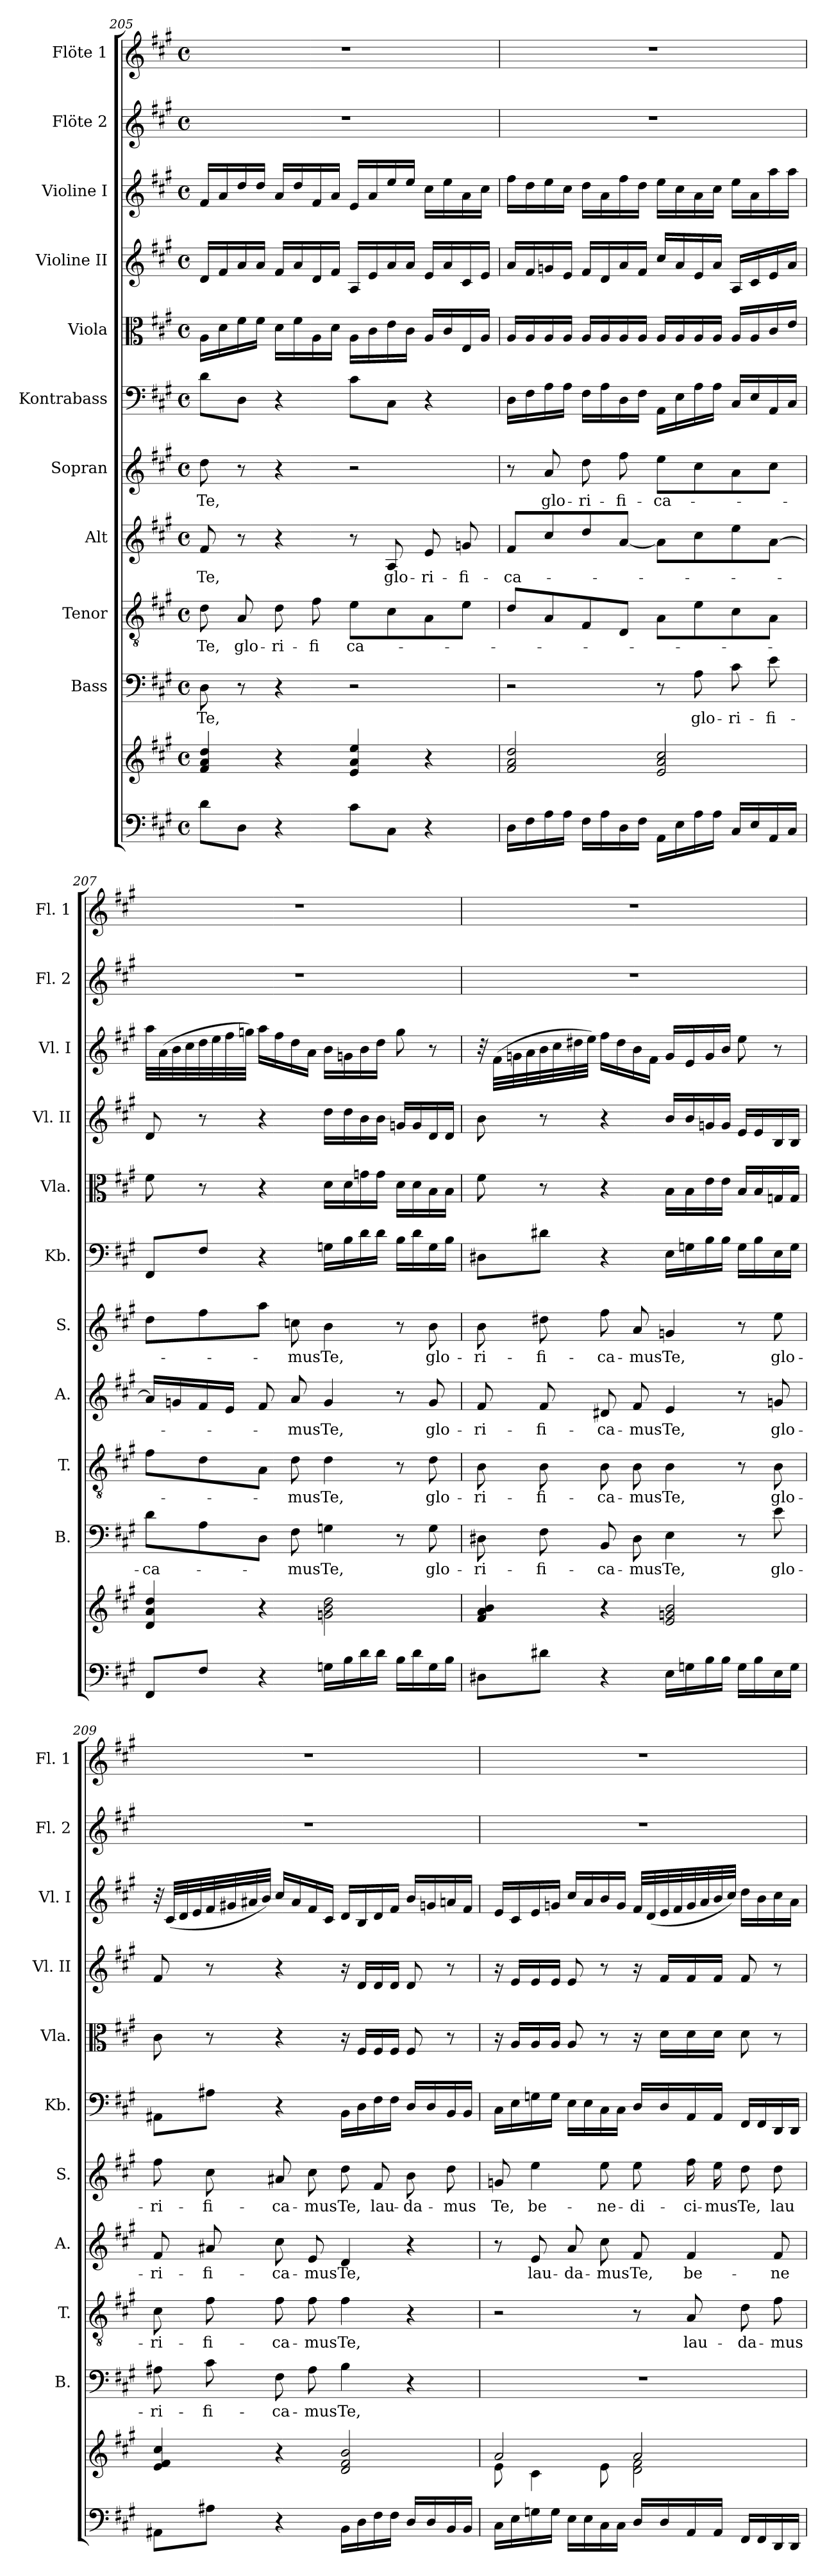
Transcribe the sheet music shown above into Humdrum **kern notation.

**kern	**kern	**kern	**text	**kern	**text	**kern	**text	**kern	**text	**kern	**kern	**kern	**kern	**kern	**kern
*part11	*part11	*part10	*part10	*part9	*part9	*part8	*part8	*part7	*part7	*part6	*part5	*part4	*part3	*part2	*part1
*staff12	*staff11	*staff10	*staff10	*staff9	*staff9	*staff8	*staff8	*staff7	*staff7	*staff6	*staff5	*staff4	*staff3	*staff2	*staff1
*	*	*I"Bass	*	*I"Tenor	*	*I"Alt	*	*I"Sopran	*	*I"Kontrabass	*I"Viola	*I"Violine II	*I"Violine I	*I"Flöte 2	*I"Flöte 1
*	*	*I'B.	*	*I'T.	*	*I'A.	*	*I'S.	*	*I'Kb.	*I'Vla.	*I'Vl. II	*I'Vl. I	*I'Fl. 2	*I'Fl. 1
*clefF4	*clefG2	*clefF4	*	*clefGv2	*	*clefG2	*	*clefG2	*	*clefF4	*clefC3	*clefG2	*clefG2	*clefG2	*clefG2
*	*	*	*	*	*	*	*	*	*	*ITrd7c12	*	*	*	*	*
*k[f#c#g#]	*k[f#c#g#]	*k[f#c#g#]	*	*k[f#c#g#]	*	*k[f#c#g#]	*	*k[f#c#g#]	*	*k[f#c#g#]	*k[f#c#g#]	*k[f#c#g#]	*k[f#c#g#]	*k[f#c#g#]	*k[f#c#g#]
*A:	*A:	*A:	*	*A:	*	*A:	*	*A:	*	*A:	*A:	*A:	*A:	*A:	*A:
*M4/4	*M4/4	*M4/4	*	*M4/4	*	*M4/4	*	*M4/4	*	*M4/4	*M4/4	*M4/4	*M4/4	*M4/4	*M4/4
*met(c)	*met(c)	*met(c)	*	*met(c)	*	*met(c)	*	*met(c)	*	*met(c)	*met(c)	*met(c)	*met(c)	*met(c)	*met(c)
=205	=205	=205	=205	=205	=205	=205	=205	=205	=205	=205	=205	=205	=205	=205	=205
!	!	!	!LO:LY:b	!	!LO:LY:b	!	!LO:LY:b	!	!LO:LY:b	!	!	!	!	!	!
8d\L	4f#/ 4a/ 4dd/	8D\	Te,	8d\	Te,	8f#/	Te,	8dd\	Te,	8D\L	16A\LL	16d/LL	16f#/LL	1r	1r
.	.	.	.	.	.	.	.	.	.	.	16d\	16f#/	16a/	.	.
!	!	!	!	!	!LO:LY:b	!	!	!	!	!	!	!	!	!	!
8D\J	.	8r	.	8A/	glo-	8r	.	8r	.	8DD\J	16f#\	16a/	16dd/	.	.
.	.	.	.	.	.	.	.	.	.	.	16f#\JJ	16a/JJ	16dd/JJ	.	.
!	!	!	!	!	!LO:LY:b	!	!	!	!	!	!	!	!	!	!
4r	4r	4r	.	8d\	-ri-	4r	.	4r	.	4r	16d\LL	16f#/LL	16a/LL	.	.
.	.	.	.	.	.	.	.	.	.	.	16f#\	16a/	16dd/	.	.
!	!	!	!	!	!LO:LY:b	!	!	!	!	!	!	!	!	!	!
.	.	.	.	8f#\	-fi	.	.	.	.	.	16A\	16d/	16f#/	.	.
.	.	.	.	.	.	.	.	.	.	.	16d\JJ	16f#/JJ	16a/JJ	.	.
!	!	!	!	!	!LO:LY:b	!	!	!	!	!	!	!	!	!	!
8c#\L	4e/ 4a/ 4ee/	2r	.	8e\L	ca-	8r	.	2r	.	8C#\L	16A\LL	16A/LL	16e/LL	.	.
.	.	.	.	.	.	.	.	.	.	.	16c#\	16e/	16a/	.	.
!	!	!	!	!	!	!	!LO:LY:b	!	!	!	!	!	!	!	!
8C#\J	.	.	.	8c#\	.	8A/	glo-	.	.	8CC#\J	16e\	16a/	16ee/	.	.
.	.	.	.	.	.	.	.	.	.	.	16c#\JJ	16a/JJ	16ee/JJ	.	.
!	!	!	!	!	!	!	!LO:LY:b	!	!	!	!	!	!	!	!
4r	4r	.	.	8A\	.	8e/	-ri-	.	.	4r	16A/LL	16e/LL	16cc#\LL	.	.
.	.	.	.	.	.	.	.	.	.	.	16c#/	16a/	16ee\	.	.
!	!	!	!	!	!	!	!LO:LY:b	!	!	!	!	!	!	!	!
.	.	.	.	8e\J	.	8gn/	-fi-	.	.	.	16E/	16c#/	16a\	.	.
.	.	.	.	.	.	.	.	.	.	.	16A/JJ	16e/JJ	16cc#\JJ	.	.
=206	=206	=206	=206	=206	=206	=206	=206	=206	=206	=206	=206	=206	=206	=206	=206
!	!	!	!	!	!	!	!LO:LY:b	!	!	!	!	!	!	!	!
16D\LL	2f#/ 2a/ 2dd/	2r	.	8d/L	.	8f#/L	-ca-	8r	.	16DD\LL	16A/LL	16a/LL	16ff#\LL	1r	1r
16F#\	.	.	.	.	.	.	.	.	.	16FF#\	16A/	16f#/	16dd\	.	.
!	!	!	!	!	!	!	!	!	!LO:LY:b	!	!	!	!	!	!
16A\	.	.	.	8A/	.	8cc#/	.	8a/	glo-	16AA\	16A/	16gn/	16ee\	.	.
16A\JJ	.	.	.	.	.	.	.	.	.	16AA\JJ	16A/JJ	16e/JJ	16cc#\JJ	.	.
!	!	!	!	!	!	!	!	!	!LO:LY:b	!	!	!	!	!	!
16F#\LL	.	.	.	8F#/	.	8dd/	.	8dd\	-ri-	16FF#\LL	16A/LL	16f#/LL	16dd\LL	.	.
16A\	.	.	.	.	.	.	.	.	.	16AA\	16A/	16d/	16a\	.	.
!	!	!	!	!	!	!	!	!	!LO:LY:b	!	!	!	!	!	!
16D\	.	.	.	8D/J	.	[8a/J	.	8ff#\	-fi-	16DD\	16A/	16a/	16ff#\	.	.
16F#\JJ	.	.	.	.	.	.	.	.	.	16FF#\JJ	16A/JJ	16f#/JJ	16dd\JJ	.	.
!	!	!	!	!	!	!	!	!	!LO:LY:b	!	!	!	!	!	!
16AA\LL	2e/ 2a/ 2cc#/	8r	.	8A\L	.	8a\L]	.	8ee\L	-ca-	16AAA\LL	16A/LL	16cc#/LL	16ee\LL	.	.
16E\	.	.	.	.	.	.	.	.	.	16EE\	16A/	16a/	16cc#\	.	.
!	!	!	!LO:LY:b	!	!	!	!	!	!	!	!	!	!	!	!
16A\	.	8A\	glo-	8e\	.	8cc#\	.	8cc#\	.	16AA\	16A/	16e/	16a\	.	.
16A\JJ	.	.	.	.	.	.	.	.	.	16AA\JJ	16A/JJ	16a/JJ	16cc#\JJ	.	.
!	!	!	!LO:LY:b	!	!	!	!	!	!	!	!	!	!	!	!
16C#/LL	.	8c#\	-ri-	8c#\	.	8ee\	.	8a\	.	16CC#/LL	16A/LL	16A/LL	16ee\LL	.	.
16E/	.	.	.	.	.	.	.	.	.	16EE/	16A/	16c#/	16a\	.	.
!	!	!	!LO:LY:b	!	!	!	!	!	!	!	!	!	!	!	!
16AA/	.	8e\	-fi-	8A\J	.	[8a\J	.	8cc#\J	.	16AAA/	16c#/	16e/	16aa\	.	.
16C#/JJ	.	.	.	.	.	.	.	.	.	16CC#/JJ	16e/JJ	16a/JJ	16aa\JJ	.	.
!!LO:PB:g=z
=207	=207	=207	=207	=207	=207	=207	=207	=207	=207	=207	=207	=207	=207	=207	=207
!	!	!	!LO:LY:b	!	!	!	!	!	!	!	!	!	!	!	!
8FF#/L	4d/ 4a/ 4dd/	8d\L	-ca-	8f#\L	.	16a/LL]	.	8dd\L	.	8FFF#/L	8f#\	8d/	32aa\LLL	1r	1r
.	.	.	.	.	.	.	.	.	.	.	.	.	(>32a\	.	.
.	.	.	.	.	.	16gn/	.	.	.	.	.	.	32b\	.	.
.	.	.	.	.	.	.	.	.	.	.	.	.	32cc#\	.	.
8F#/J	.	8A\	.	8d\	.	16f#/	.	8ff#\	.	8FF#/J	8r	8r	32dd\	.	.
.	.	.	.	.	.	.	.	.	.	.	.	.	32ee\	.	.
.	.	.	.	.	.	16e/JJ	.	.	.	.	.	.	32ff#\	.	.
.	.	.	.	.	.	.	.	.	.	.	.	.	32ggn\JJJ)	.	.
4r	4r	8D\J	.	8A\J	.	8f#/	.	8aa\J	.	4r	4r	4r	16aa\LL	.	.
.	.	.	.	.	.	.	.	.	.	.	.	.	16ff#\	.	.
!	!	!	!LO:LY:b	!	!LO:LY:b	!	!LO:LY:b	!	!LO:LY:b	!	!	!	!	!	!
.	.	8F#\	-mus	8d\	-mus	8a/	-mus	8ccn\	-mus	.	.	.	16dd\	.	.
.	.	.	.	.	.	.	.	.	.	.	.	.	16a\JJ	.	.
!	!	!	!LO:LY:b	!	!LO:LY:b	!	!LO:LY:b	!	!LO:LY:b	!	!	!	!	!	!
16Gn\LL	2gn\ 2b\ 2dd\	4Gn\	Te,	4d\	Te,	4g/	Te,	4b\	Te,	16GGn\LL	16d\LL	16dd\LL	16b\LL	.	.
16B\	.	.	.	.	.	.	.	.	.	16BB\	16d\	16dd\	16gn\	.	.
16d\	.	.	.	.	.	.	.	.	.	16D\	16gn\	16b\	16b\	.	.
16d\JJ	.	.	.	.	.	.	.	.	.	16D\JJ	16g\JJ	16b\JJ	16dd\JJ	.	.
16B\LL	.	8r	.	8r	.	8r	.	8r	.	16BB\LL	16d\LL	16gn/LL	8gg\	.	.
16d\	.	.	.	.	.	.	.	.	.	16D\	16d\	16g/	.	.	.
!	!	!	!LO:LY:b	!	!LO:LY:b	!	!LO:LY:b	!	!LO:LY:b	!	!	!	!	!	!
16G\	.	8G\	glo-	8d\	glo-	8g/	glo-	8b\	glo-	16GG\	16B\	16d/	8r	.	.
16B\JJ	.	.	.	.	.	.	.	.	.	16BB\JJ	16B\JJ	16d/JJ	.	.	.
=208	=208	=208	=208	=208	=208	=208	=208	=208	=208	=208	=208	=208	=208	=208	=208
!	!	!	!LO:LY:b	!	!LO:LY:b	!	!LO:LY:b	!	!LO:LY:b	!	!	!	!	!	!
8D#X\L	4f#/ 4a/ 4b/	8D#X\	-ri-	8B\	-ri-	8f#/	-ri-	8b\	-ri-	8DD#X\L	8f#\	8b\	32r	1r	1r
.	.	.	.	.	.	.	.	.	.	.	.	.	(>32f#\LLL	.	.
.	.	.	.	.	.	.	.	.	.	.	.	.	32gn\	.	.
.	.	.	.	.	.	.	.	.	.	.	.	.	32a\	.	.
!	!	!	!LO:LY:b	!	!LO:LY:b	!	!LO:LY:b	!	!LO:LY:b	!	!	!	!	!	!
8d#X\J	.	8F#\	-fi-	8B\	-fi-	8f#/	-fi-	8dd#X\	-fi-	8D#X\J	8r	8r	32b\	.	.
.	.	.	.	.	.	.	.	.	.	.	.	.	32cc#\	.	.
.	.	.	.	.	.	.	.	.	.	.	.	.	32dd#X\	.	.
.	.	.	.	.	.	.	.	.	.	.	.	.	32ee\JJJ)	.	.
!	!	!	!LO:LY:b	!	!LO:LY:b	!	!LO:LY:b	!	!LO:LY:b	!	!	!	!	!	!
4r	4r	8BB/	-ca-	8B\	-ca-	8d#X/	-ca-	8ff#\	-ca-	4r	4r	4r	16ff#\LL	.	.
.	.	.	.	.	.	.	.	.	.	.	.	.	16dd#\	.	.
!	!	!	!LO:LY:b	!	!LO:LY:b	!	!LO:LY:b	!	!LO:LY:b	!	!	!	!	!	!
.	.	8D#\	-mus	8B\	-mus	8f#/	-mus	8a/	-mus	.	.	.	16b\	.	.
.	.	.	.	.	.	.	.	.	.	.	.	.	16f#\JJ	.	.
!	!	!	!LO:LY:b	!	!LO:LY:b	!	!LO:LY:b	!	!LO:LY:b	!	!	!	!	!	!
16E\LL	2e/ 2gn/ 2b/	4E\	Te,	4B\	Te,	4e/	Te,	4gn/	Te,	16EE\LL	16B\LL	16b/LL	16g/LL	.	.
16Gn\	.	.	.	.	.	.	.	.	.	16GGn\	16B\	16b/	16e/	.	.
16B\	.	.	.	.	.	.	.	.	.	16BB\	16e\	16gn/	16g/	.	.
16B\JJ	.	.	.	.	.	.	.	.	.	16BB\JJ	16e\JJ	16g/JJ	16b/JJ	.	.
16G\LL	.	8r	.	8r	.	8r	.	8r	.	16GG\LL	16B/LL	16e/LL	8ee\	.	.
16B\	.	.	.	.	.	.	.	.	.	16BB\	16B/	16e/	.	.	.
!	!	!	!LO:LY:b	!	!LO:LY:b	!	!LO:LY:b	!	!LO:LY:b	!	!	!	!	!	!
16E\	.	8e\	glo-	8B\	glo-	8gn/	glo-	8ee\	glo-	16EE\	16Gn/	16B/	8r	.	.
16G\JJ	.	.	.	.	.	.	.	.	.	16GG\JJ	16G/JJ	16B/JJ	.	.	.
!!LO:PB:g=z
=209	=209	=209	=209	=209	=209	=209	=209	=209	=209	=209	=209	=209	=209	=209	=209
!	!	!	!LO:LY:b	!	!LO:LY:b	!	!LO:LY:b	!	!LO:LY:b	!	!	!	!	!	!
8AA#X\L	4e/ 4f#/ 4cc#/	8A#X\	-ri-	8c#\	-ri-	8f#/	-ri-	8ff#\	-ri-	8AAA#X\L	8c#\	8f#/	32r	1r	1r
.	.	.	.	.	.	.	.	.	.	.	.	.	(<32c#/LLL	.	.
.	.	.	.	.	.	.	.	.	.	.	.	.	32d/	.	.
.	.	.	.	.	.	.	.	.	.	.	.	.	32e/	.	.
!	!	!	!LO:LY:b	!	!LO:LY:b	!	!LO:LY:b	!	!LO:LY:b	!	!	!	!	!	!
8A#X\J	.	8c#\	-fi-	8f#\	-fi-	8a#X/	-fi-	8cc#\	-fi-	8AA#X\J	8r	8r	32f#/	.	.
.	.	.	.	.	.	.	.	.	.	.	.	.	32g#X/	.	.
.	.	.	.	.	.	.	.	.	.	.	.	.	32a#X/	.	.
.	.	.	.	.	.	.	.	.	.	.	.	.	32b/JJJ)	.	.
!	!	!	!LO:LY:b	!	!LO:LY:b	!	!LO:LY:b	!	!LO:LY:b	!	!	!	!	!	!
4r	4r	8F#\	-ca-	8f#\	-ca-	8cc#\	-ca-	8a#X/	-ca-	4r	4r	4r	16cc#/LL	.	.
.	.	.	.	.	.	.	.	.	.	.	.	.	16a#/	.	.
!	!	!	!LO:LY:b	!	!LO:LY:b	!	!LO:LY:b	!	!LO:LY:b	!	!	!	!	!	!
.	.	8A#\	-mus	8f#\	-mus	8e/	-mus	8cc#\	-mus	.	.	.	16f#/	.	.
.	.	.	.	.	.	.	.	.	.	.	.	.	16c#/JJ	.	.
!	!	!	!LO:LY:b	!	!LO:LY:b	!	!LO:LY:b	!	!LO:LY:b	!	!	!	!	!	!
16BB\LL	2d/ 2f#/ 2b/	4B\	Te,	4f#\	Te,	4d/	Te,	8dd\	Te,	16BBB\LL	16r	16r	16d/LL	.	.
16D\	.	.	.	.	.	.	.	.	.	16DD\	16F#/LL	16d/LL	16B/	.	.
!	!	!	!	!	!	!	!	!	!LO:LY:b	!	!	!	!	!	!
16F#\	.	.	.	.	.	.	.	8f#/	lau-	16FF#\	16F#/	16d/	16d/	.	.
16F#\JJ	.	.	.	.	.	.	.	.	.	16FF#\JJ	16F#/JJ	16d/JJ	16f#/JJ	.	.
!	!	!	!	!	!	!	!	!	!LO:LY:b	!	!	!	!	!	!
16D/LL	.	4r	.	4r	.	4r	.	8b\	-da-	16DD/LL	8F#/	8d/	16b/LL	.	.
16D/	.	.	.	.	.	.	.	.	.	16DD/	.	.	16gn/	.	.
!	!	!	!	!	!	!	!	!	!LO:LY:b	!	!	!	!	!	!
16BB/	.	.	.	.	.	.	.	8dd\	-mus	16BBB/	8r	8r	16an/	.	.
16BB/JJ	.	.	.	.	.	.	.	.	.	16BBB/JJ	.	.	16f#/JJ	.	.
=210	=210	=210	=210	=210	=210	=210	=210	=210	=210	=210	=210	=210	=210	=210	=210
*	*^	*	*	*	*	*	*	*	*	*	*	*	*	*	*
!	!	!	!	!	!	!	!	!	!	!LO:LY:b	!	!	!	!	!	!
16C#\LL	2a/	8e\	1r	.	2r	.	8r	.	8gn/	Te,	16CC#\LL	16r	16r	16e/LL	1r	1r
16E\	.	.	.	.	.	.	.	.	.	.	16EE\	16A/LL	16e/LL	16c#/	.	.
!	!	!	!	!	!	!	!	!LO:LY:b	!	!LO:LY:b	!	!	!	!	!	!
16Gn\	.	4c#\	.	.	.	.	8e/	lau-	4ee\	be-	16GGn\	16A/	16e/	16e/	.	.
16G\JJ	.	.	.	.	.	.	.	.	.	.	16GG\JJ	16A/JJ	16e/JJ	16gn/JJ	.	.
!	!	!	!	!	!	!	!	!LO:LY:b	!	!	!	!	!	!	!	!
16E\LL	.	.	.	.	.	.	8a/	-da-	.	.	16EE\LL	8A/	8e/	16cc#/LL	.	.
16E\	.	.	.	.	.	.	.	.	.	.	16EE\	.	.	16a/	.	.
!	!	!	!	!	!	!	!	!LO:LY:b	!	!LO:LY:b	!	!	!	!	!	!
16C#\	.	8e\	.	.	.	.	8cc#\	-mus	8ee\	-ne-	16CC#\	8r	8r	16b/	.	.
16C#\JJ	.	.	.	.	.	.	.	.	.	.	16CC#\JJ	.	.	16g/JJ	.	.
!	!	!	!	!	!	!	!	!LO:LY:b	!	!LO:LY:b	!	!	!	!	!	!
16D/LL	2a/	2d\ 2f#\	.	.	8r	.	8f#/	Te,	8ee\	-di-	16DD/LL	16r	16r	32f#/LLL	.	.
.	.	.	.	.	.	.	.	.	.	.	.	.	.	(<32d/	.	.
16D/	.	.	.	.	.	.	.	.	.	.	16DD/	16d\LL	16f#/LL	32e/	.	.
.	.	.	.	.	.	.	.	.	.	.	.	.	.	32f#/	.	.
!	!	!	!	!	!	!LO:LY:b	!	!LO:LY:b	!	!LO:LY:b	!	!	!	!	!	!
16AA/	.	.	.	.	8A/	lau-	4f#/	be-	16ff#\	-ci-	16AAA/	16d\	16f#/	32g/	.	.
.	.	.	.	.	.	.	.	.	.	.	.	.	.	32a/	.	.
!	!	!	!	!	!	!	!	!	!	!LO:LY:b	!	!	!	!	!	!
16AA/JJ	.	.	.	.	.	.	.	.	16ee\	-mus	16AAA/JJ	16d\JJ	16f#/JJ	32b/	.	.
.	.	.	.	.	.	.	.	.	.	.	.	.	.	32cc#/JJJ)	.	.
!	!	!	!	!	!	!LO:LY:b	!	!	!	!LO:LY:b	!	!	!	!	!	!
16FF#/LL	.	.	.	.	8d\	-da-	.	.	8dd\	Te,	16FFF#/LL	8d\	8f#/	16dd\LL	.	.
16FF#/	.	.	.	.	.	.	.	.	.	.	16FFF#/	.	.	16b\	.	.
!	!	!	!	!	!	!LO:LY:b	!	!LO:LY:b	!	!LO:LY:b	!	!	!	!	!	!
16DD/	.	.	.	.	8f#\	-mus	8f#/	-ne-	8dd\	lau-	16DDD/	8r	8r	16cc#\	.	.
16DD/JJ	.	.	.	.	.	.	.	.	.	.	16DDD/JJ	.	.	16a\JJ	.	.
*	*v	*v	*	*	*	*	*	*	*	*	*	*	*	*	*	*
=	=	=	=	=	=	=	=	=	=	=	=	=	=	=	=
*-	*-	*-	*-	*-	*-	*-	*-	*-	*-	*-	*-	*-	*-	*-	*-
